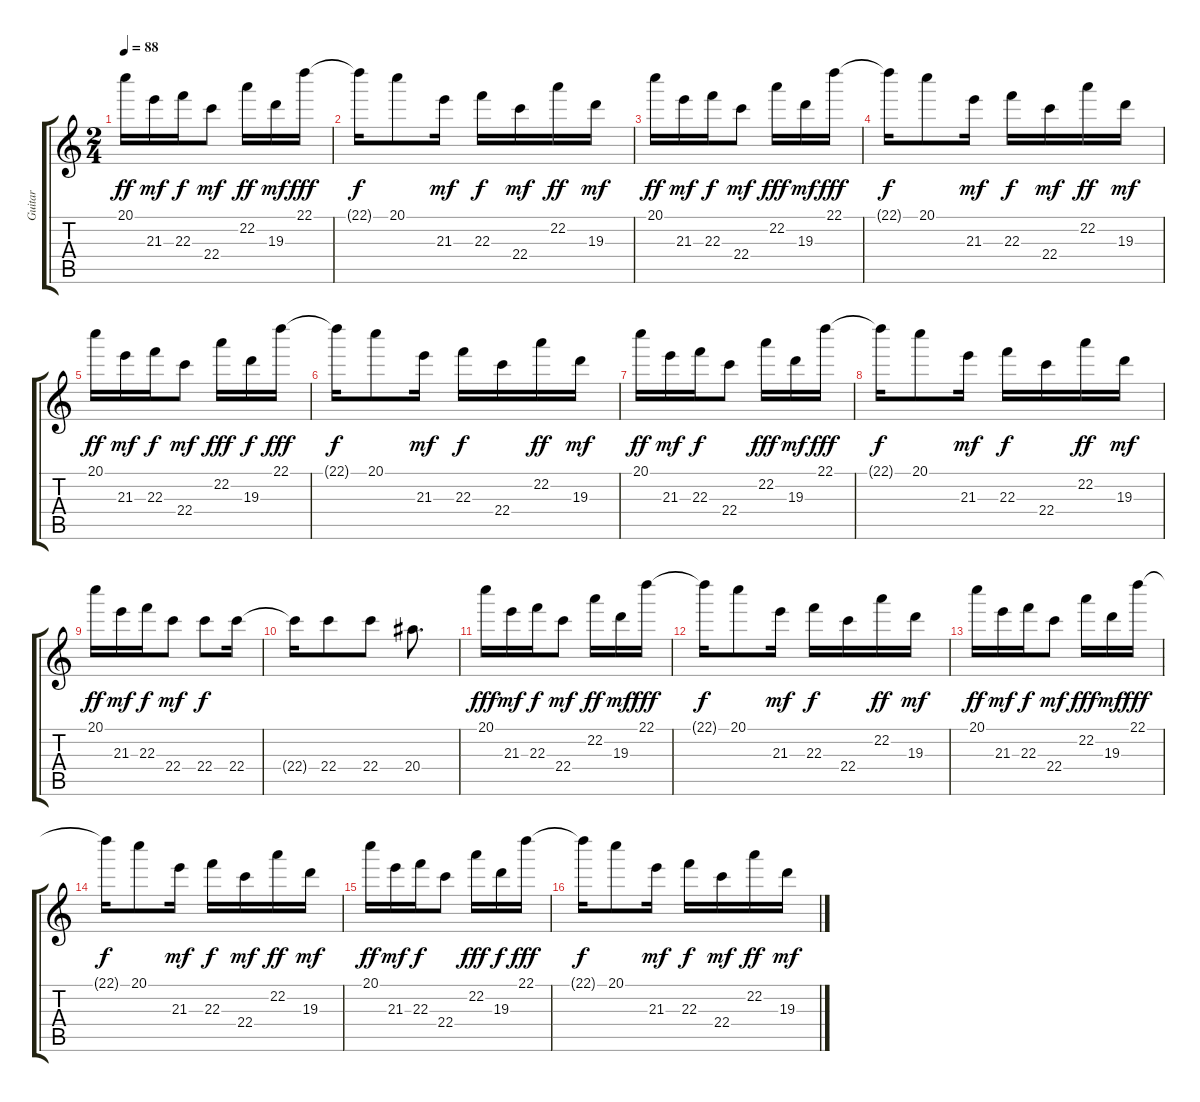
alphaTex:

\track ("Guitar" "Guitar") {instrument acousticguitarnylon}
\staff {score tabs}
\tuning (E4 B3 G3 D3 A2 E2) {hide}
\ts (2 4)
\tempo 88
\clef g2
\ks c
20.1.16{dy ff} 21.3.16{dy mf} 22.3.16{dy f} 22.4.8{dy mf} 22.2.16{dy ff} 19.3.16{dy mf} 22.1.16{dy fff} |
22.1{t}.16{dy f} 20.1.8 21.3.16{dy mf} 22.3.16{dy f} 22.4.16{dy mf} 22.2.16{dy ff} 19.3.16{dy mf} |
20.1.16{dy ff} 21.3.16{dy mf} 22.3.16{dy f} 22.4.8{dy mf} 22.2.16{dy fff} 19.3.16{dy mf} 22.1.16{dy fff} |
22.1{t}.16{dy f} 20.1.8 21.3.16{dy mf} 22.3.16{dy f} 22.4.16{dy mf} 22.2.16{dy ff} 19.3.16{dy mf} |
20.1.16{dy ff} 21.3.16{dy mf} 22.3.16{dy f} 22.4.8{dy mf} 22.2.16{dy fff} 19.3.16{dy f} 22.1.16{dy fff} |
22.1{t}.16{dy f} 20.1.8 21.3.16{dy mf} 22.3.16{dy f} 22.4.16 22.2.16{dy ff} 19.3.16{dy mf} |
20.1.16{dy ff} 21.3.16{dy mf} 22.3.16{dy f} 22.4.8 22.2.16{dy fff} 19.3.16{dy mf} 22.1.16{dy fff} |
22.1{t}.16{dy f} 20.1.8 21.3.16{dy mf} 22.3.16{dy f} 22.4.16 22.2.16{dy ff} 19.3.16{dy mf} |
20.1.16{dy ff} 21.3.16{dy mf} 22.3.16{dy f} 22.4.8{dy mf} 22.4.8{dy f} 22.4.16 |
22.4{t}.16 22.4.8 22.4.8 20.4.8{d} |
20.1.16{dy fff} 21.3.16{dy mf} 22.3.16{dy f} 22.4.8{dy mf} 22.2.16{dy ff} 19.3.16{dy mf} 22.1.16{dy fff} |
22.1{t}.16{dy f} 20.1.8 21.3.16{dy mf} 22.3.16{dy f} 22.4.16 22.2.16{dy ff} 19.3.16{dy mf} |
20.1.16{dy ff} 21.3.16{dy mf} 22.3.16{dy f} 22.4.8{dy mf} 22.2.16{dy fff} 19.3.16{dy mf} 22.1.16{dy fff} |
22.1{t}.16{dy f} 20.1.8 21.3.16{dy mf} 22.3.16{dy f} 22.4.16{dy mf} 22.2.16{dy ff} 19.3.16{dy mf} |
20.1.16{dy ff} 21.3.16{dy mf} 22.3.16{dy f} 22.4.8 22.2.16{dy fff} 19.3.16{dy f} 22.1.16{dy fff} |
22.1{t}.16{dy f} 20.1.8 21.3.16{dy mf} 22.3.16{dy f} 22.4.16{dy mf} 22.2.16{dy ff} 19.3.16{dy mf}
